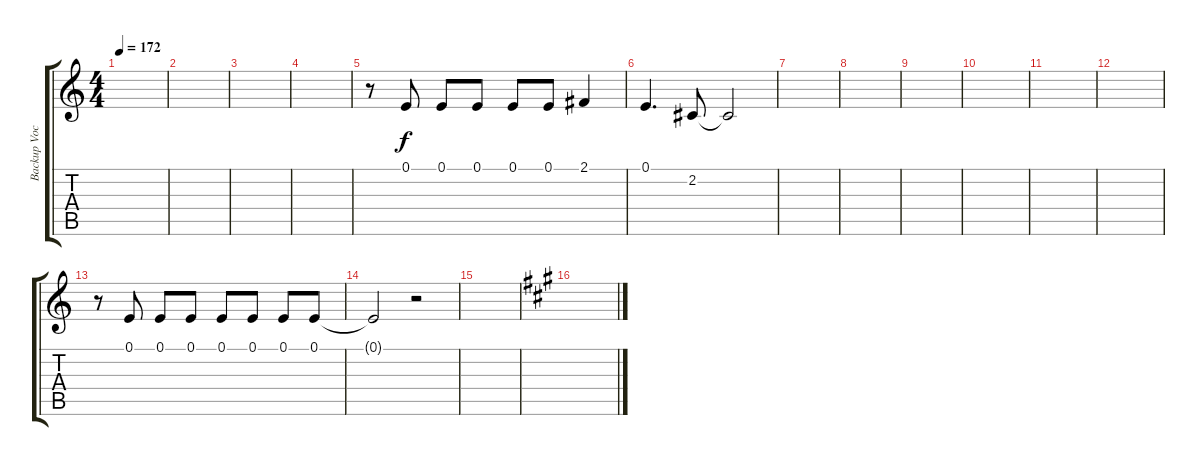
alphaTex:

\track ("Backup Vocals" "Backup Voc") {instrument altosax}
\staff {score tabs}
\tuning (E4 B3 G3 D3 A2 E2) {hide}
\ts (4 4)
\tempo 172
\clef g2
\ks c
|
|
|
|
r.8 0.1.8 0.1.8 0.1.8 0.1.8 0.1.8 2.1.4 |
0.1.4{d} 2.2.8 2.2{t}.2 |
|
|
|
|
|
|
r.8 0.1.8 0.1.8 0.1.8 0.1.8 0.1.8 0.1.8 0.1.8 |
0.1{t}.2 r.2 |
|
\ks a
